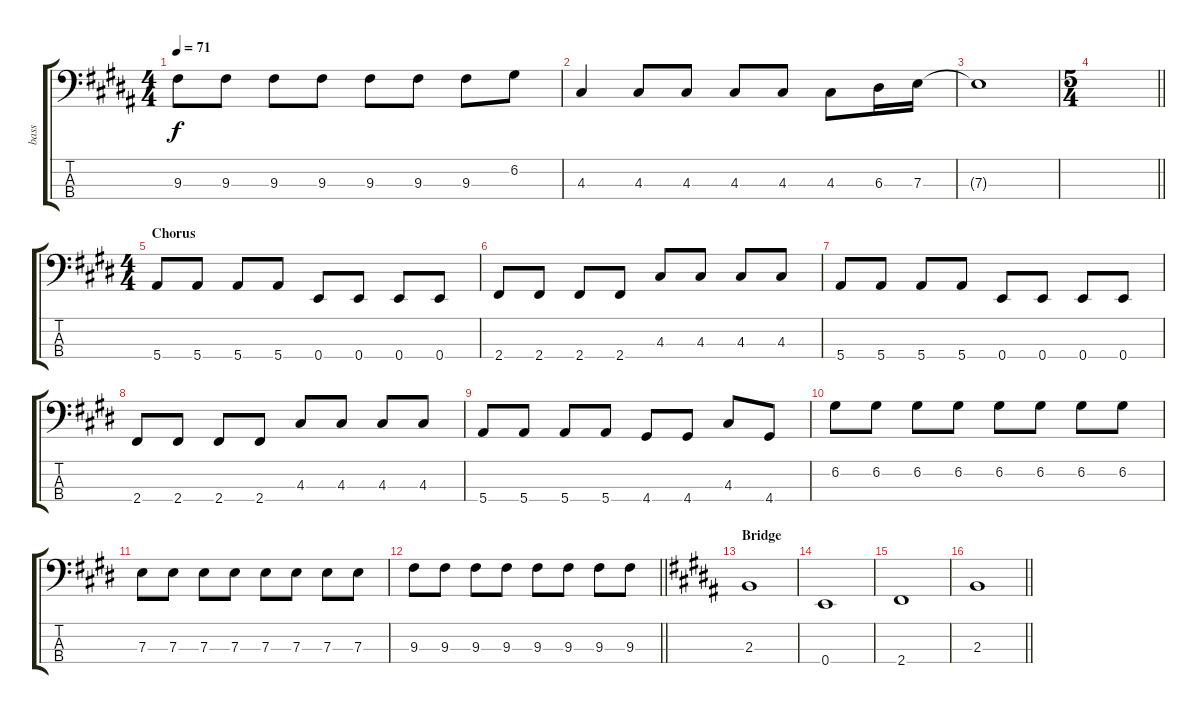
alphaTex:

\track ("bass" "bass") {instrument electricbassfinger}
\staff {score tabs}
\tuning (G2 D2 A1 E1) {hide}
\ts (4 4)
\tempo 71
\clef f4
\ks b
9.3.8{dy f} 9.3.8 9.3.8 9.3.8 9.3.8 9.3.8 9.3.8 6.2.8 |
4.3.4 4.3.8 4.3.8 4.3.8 4.3.8 4.3.8 6.3.16 7.3.16 |
7.3{t}.1 |
\ts (5 4)
\barLineRight lightlight
|
\ts (4 4)
\section ("" "Chorus")
\ks e
5.4.8 5.4.8 5.4.8 5.4.8 0.4.8 0.4.8 0.4.8 0.4.8 |
2.4.8 2.4.8 2.4.8 2.4.8 4.3.8 4.3.8 4.3.8 4.3.8 |
5.4.8 5.4.8 5.4.8 5.4.8 0.4.8 0.4.8 0.4.8 0.4.8 |
2.4.8 2.4.8 2.4.8 2.4.8 4.3.8 4.3.8 4.3.8 4.3.8 |
5.4.8 5.4.8 5.4.8 5.4.8 4.4.8 4.4.8 4.3.8 4.4.8 |
6.2.8 6.2.8 6.2.8 6.2.8 6.2.8 6.2.8 6.2.8 6.2.8 |
7.3.8 7.3.8 7.3.8 7.3.8 7.3.8 7.3.8 7.3.8 7.3.8 |
\barLineRight lightlight
9.3.8 9.3.8 9.3.8 9.3.8 9.3.8 9.3.8 9.3.8 9.3.8 |
\section ("" "Bridge")
\ks b
2.3.1 |
0.4.1 |
2.4.1 |
\barLineRight lightlight
2.3.1
